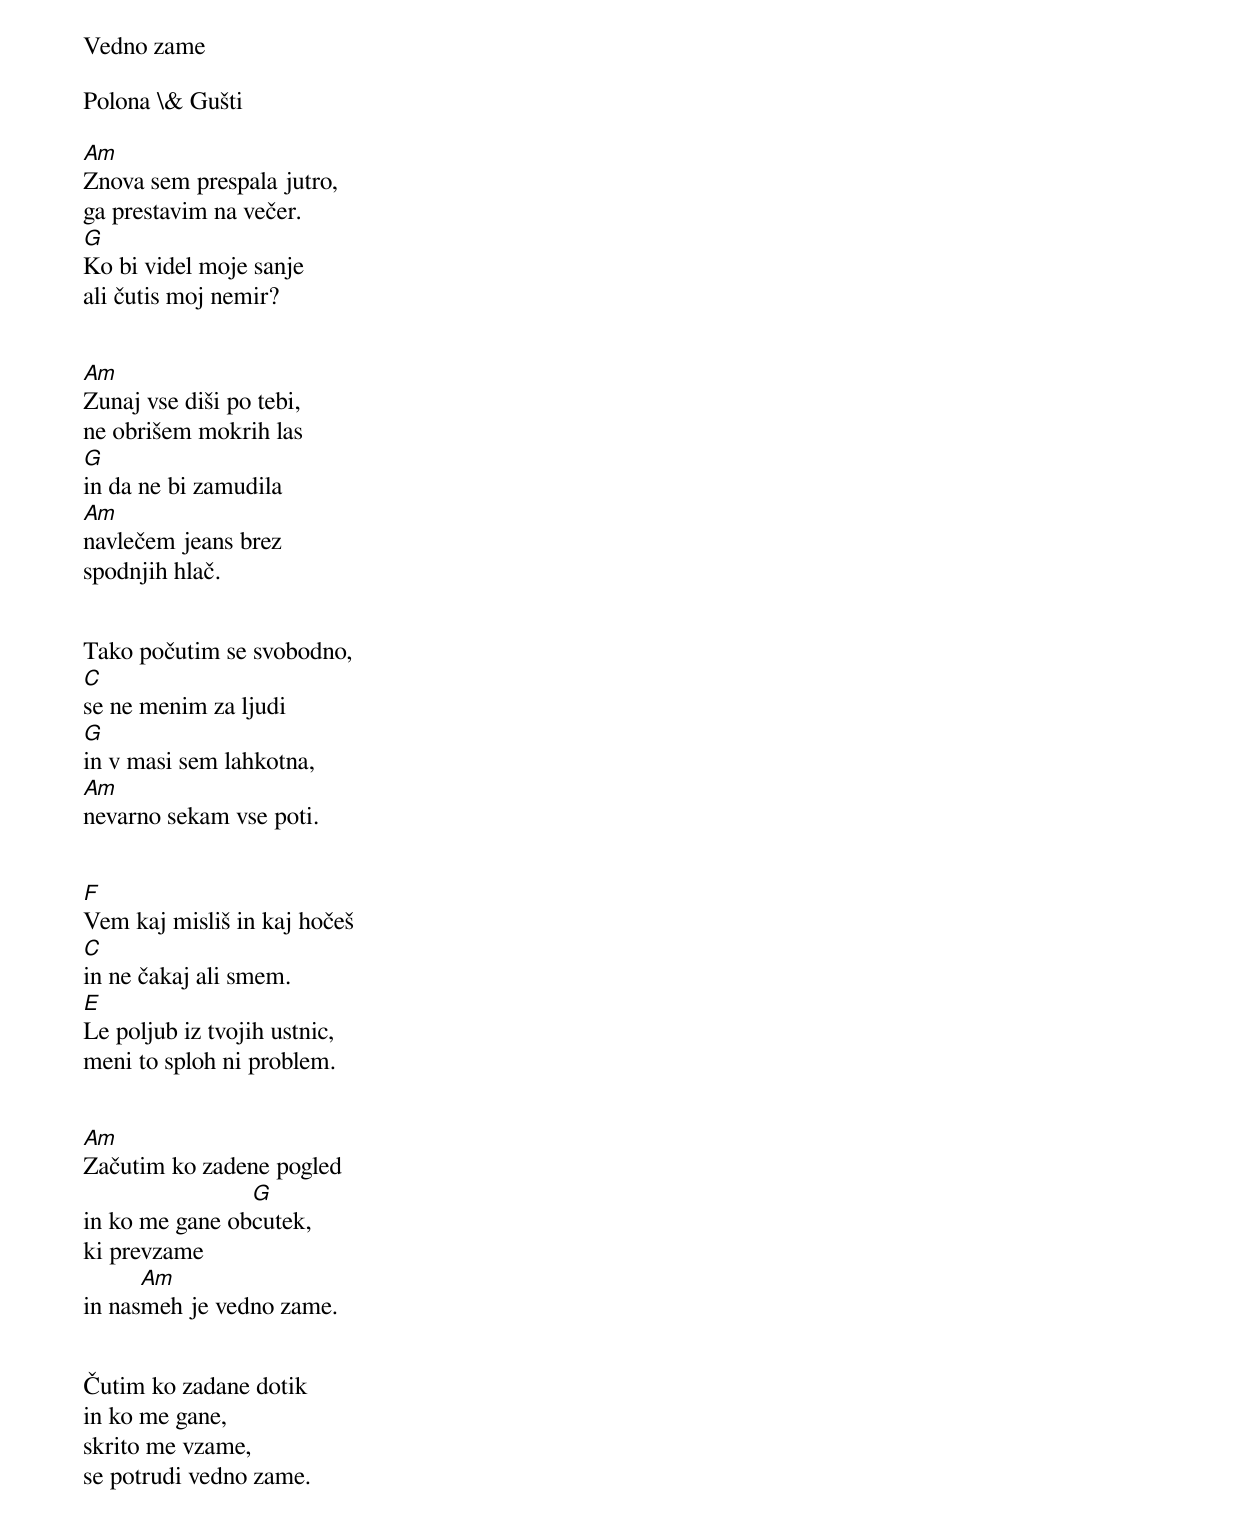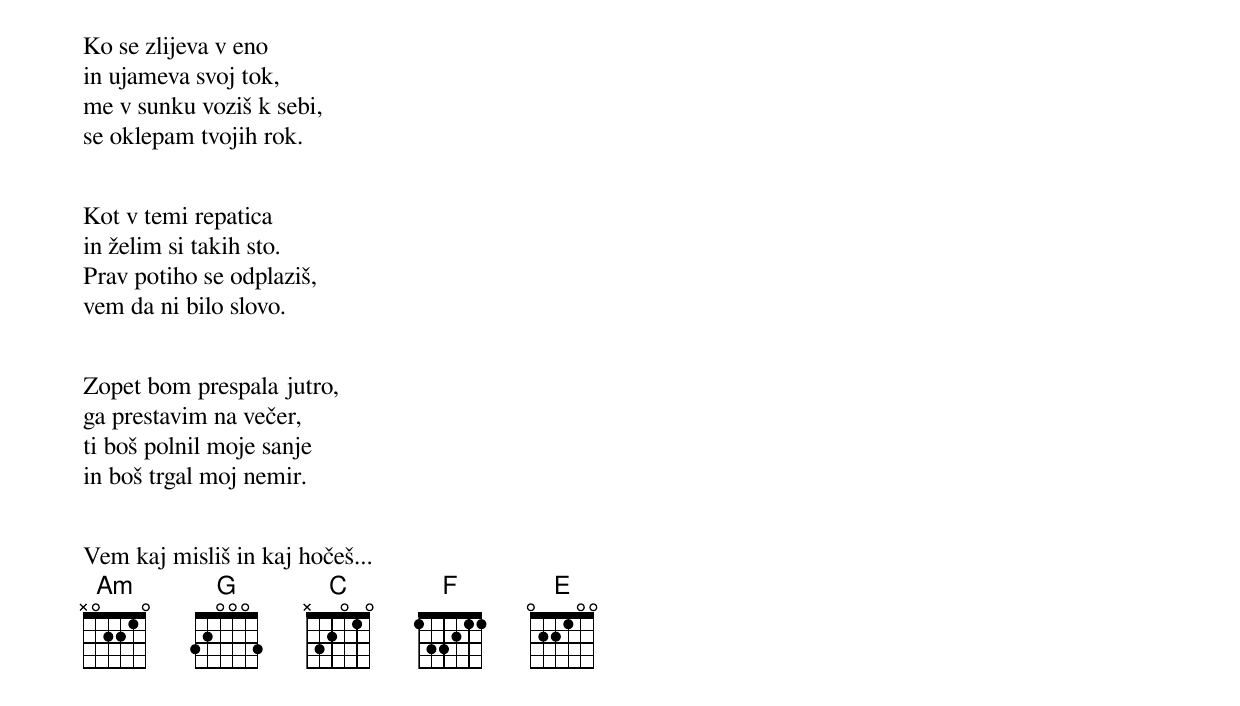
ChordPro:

Vedno zame

Polona \& Gušti

[Am]Znova sem prespala jutro,
ga prestavim na večer.
[G]Ko bi videl moje sanje
ali čutis moj nemir?


[Am]Zunaj vse diši po tebi,
ne obrišem mokrih las
[G]in da ne bi zamudila
[Am]navlečem jeans brez
spodnjih hlač.


Tako počutim se svobodno,
[C]se ne menim za ljudi
[G]in v masi sem lahkotna,
[Am]nevarno sekam vse poti.


[F]Vem kaj misliš in kaj hočeš
[C]in ne čakaj ali smem.
[E]Le poljub iz tvojih ustnic,
meni to sploh ni problem.


[Am]Začutim ko zadene pogled
in ko me gane ob[G]cutek,
ki prevzame
in nas[Am]meh je vedno zame.


Čutim ko zadane dotik
in ko me gane,
skrito me vzame,
se potrudi vedno zame.


Ko se zlijeva v eno
in ujameva svoj tok,
me v sunku voziš k sebi,
se oklepam tvojih rok.


Kot v temi repatica
in želim si takih sto.
Prav potiho se odplaziš,
vem da ni bilo slovo.


Zopet bom prespala jutro,
ga prestavim na večer,
ti boš polnil moje sanje
in boš trgal moj nemir.


Vem kaj misliš in kaj hočeš...
